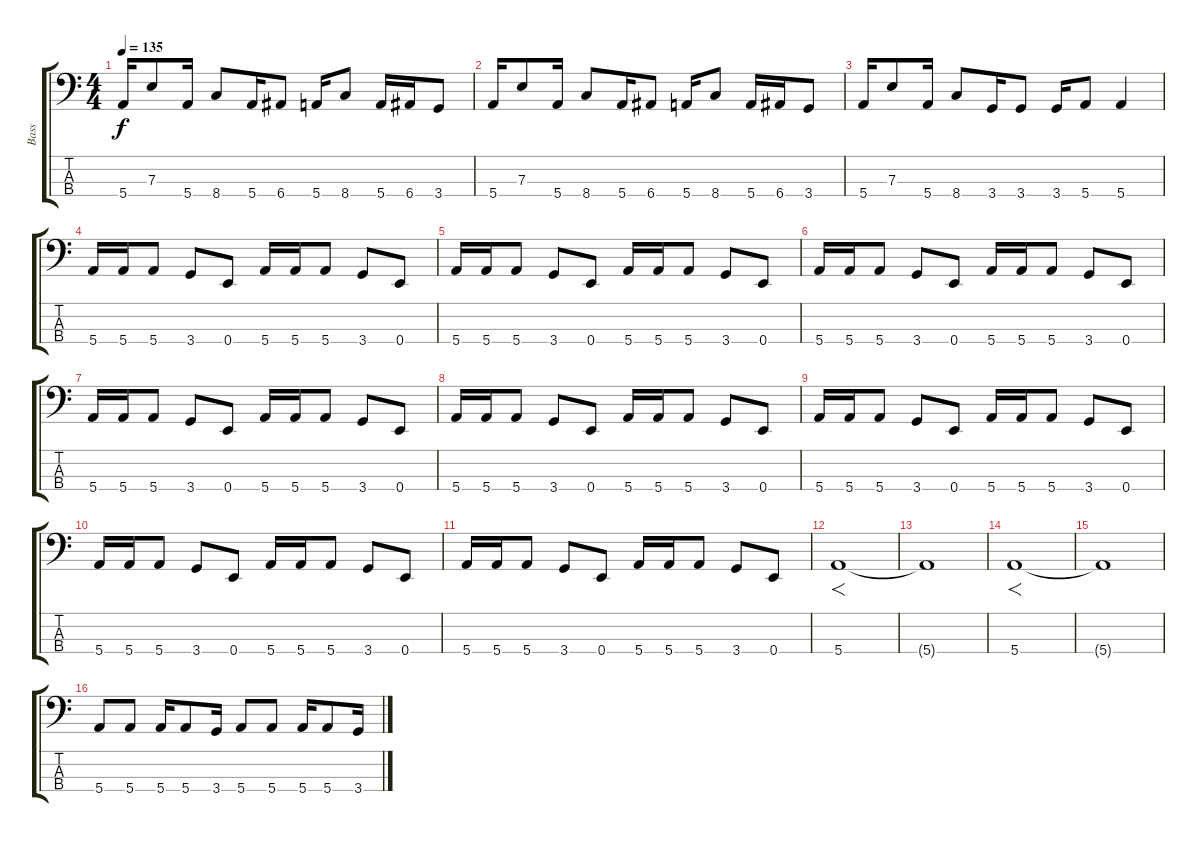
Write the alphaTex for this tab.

\track ("Bass" "Bass") {instrument electricbassfinger}
\staff {score tabs}
\tuning (G2 D2 A1 E1) {hide}
\ts (4 4)
\tempo 135
\clef f4
\ks c
5.4.16{dy f} 7.3.8 5.4.16 8.4.8 5.4.16 6.4.8 5.4.16 8.4.8 5.4.16 6.4.16 3.4.8 |
5.4.16 7.3.8 5.4.16 8.4.8 5.4.16 6.4.8 5.4.16 8.4.8 5.4.16 6.4.16 3.4.8 |
5.4.16 7.3.8 5.4.16 8.4.8 3.4.16 3.4.8 3.4.16 5.4.8 5.4.4 |
5.4.16 5.4.16 5.4.8 3.4.8 0.4.8 5.4.16 5.4.16 5.4.8 3.4.8 0.4.8 |
5.4.16 5.4.16 5.4.8 3.4.8 0.4.8 5.4.16 5.4.16 5.4.8 3.4.8 0.4.8 |
5.4.16 5.4.16 5.4.8 3.4.8 0.4.8 5.4.16 5.4.16 5.4.8 3.4.8 0.4.8 |
5.4.16 5.4.16 5.4.8 3.4.8 0.4.8 5.4.16 5.4.16 5.4.8 3.4.8 0.4.8 |
5.4.16 5.4.16 5.4.8 3.4.8 0.4.8 5.4.16 5.4.16 5.4.8 3.4.8 0.4.8 |
5.4.16 5.4.16 5.4.8 3.4.8 0.4.8 5.4.16 5.4.16 5.4.8 3.4.8 0.4.8 |
5.4.16 5.4.16 5.4.8 3.4.8 0.4.8 5.4.16 5.4.16 5.4.8 3.4.8 0.4.8 |
5.4.16 5.4.16 5.4.8 3.4.8 0.4.8 5.4.16 5.4.16 5.4.8 3.4.8 0.4.8 |
5.4.1{f} |
5.4{t}.1 |
5.4.1{f} |
5.4{t}.1 |
5.4.8 5.4.8 5.4.16 5.4.8 3.4.16 5.4.8 5.4.8 5.4.16 5.4.8 3.4.16
